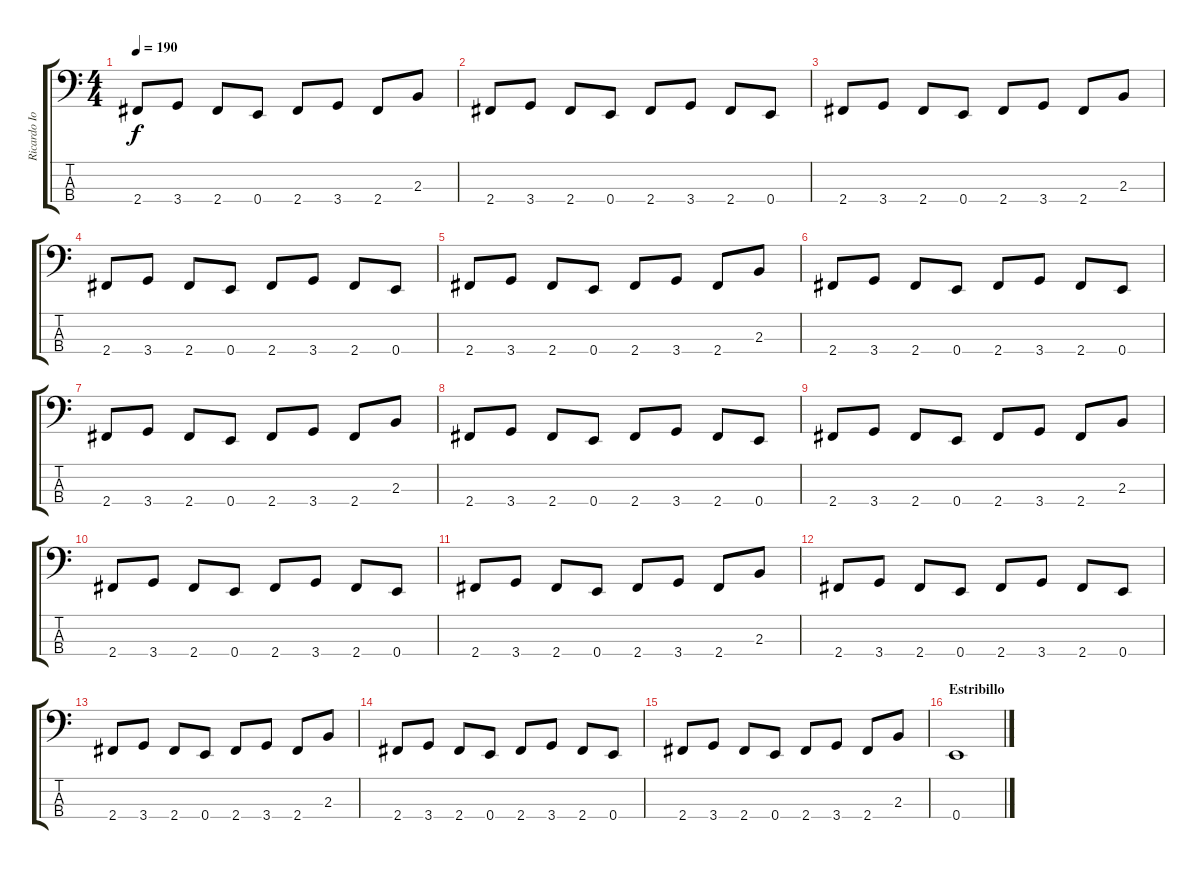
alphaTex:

\track ("Ricardo Iorio (bajo)" "Ricardo Io") {instrument electricbassfinger}
\staff {score tabs}
\tuning (G2 D2 A1 E1) {hide}
\ts (4 4)
\tempo 190
\clef f4
\ks c
2.4.8{dy f} 3.4.8 2.4.8 0.4.8 2.4.8 3.4.8 2.4.8 2.3.8 |
2.4.8 3.4.8 2.4.8 0.4.8 2.4.8 3.4.8 2.4.8 0.4.8 |
2.4.8 3.4.8 2.4.8 0.4.8 2.4.8 3.4.8 2.4.8 2.3.8 |
2.4.8 3.4.8 2.4.8 0.4.8 2.4.8 3.4.8 2.4.8 0.4.8 |
2.4.8 3.4.8 2.4.8 0.4.8 2.4.8 3.4.8 2.4.8 2.3.8 |
2.4.8 3.4.8 2.4.8 0.4.8 2.4.8 3.4.8 2.4.8 0.4.8 |
2.4.8 3.4.8 2.4.8 0.4.8 2.4.8 3.4.8 2.4.8 2.3.8 |
2.4.8 3.4.8 2.4.8 0.4.8 2.4.8 3.4.8 2.4.8 0.4.8 |
2.4.8 3.4.8 2.4.8 0.4.8 2.4.8 3.4.8 2.4.8 2.3.8 |
2.4.8 3.4.8 2.4.8 0.4.8 2.4.8 3.4.8 2.4.8 0.4.8 |
2.4.8 3.4.8 2.4.8 0.4.8 2.4.8 3.4.8 2.4.8 2.3.8 |
2.4.8 3.4.8 2.4.8 0.4.8 2.4.8 3.4.8 2.4.8 0.4.8 |
2.4.8 3.4.8 2.4.8 0.4.8 2.4.8 3.4.8 2.4.8 2.3.8 |
2.4.8 3.4.8 2.4.8 0.4.8 2.4.8 3.4.8 2.4.8 0.4.8 |
2.4.8 3.4.8 2.4.8 0.4.8 2.4.8 3.4.8 2.4.8 2.3.8 |
\section ("" "Estribillo")
0.4.1
